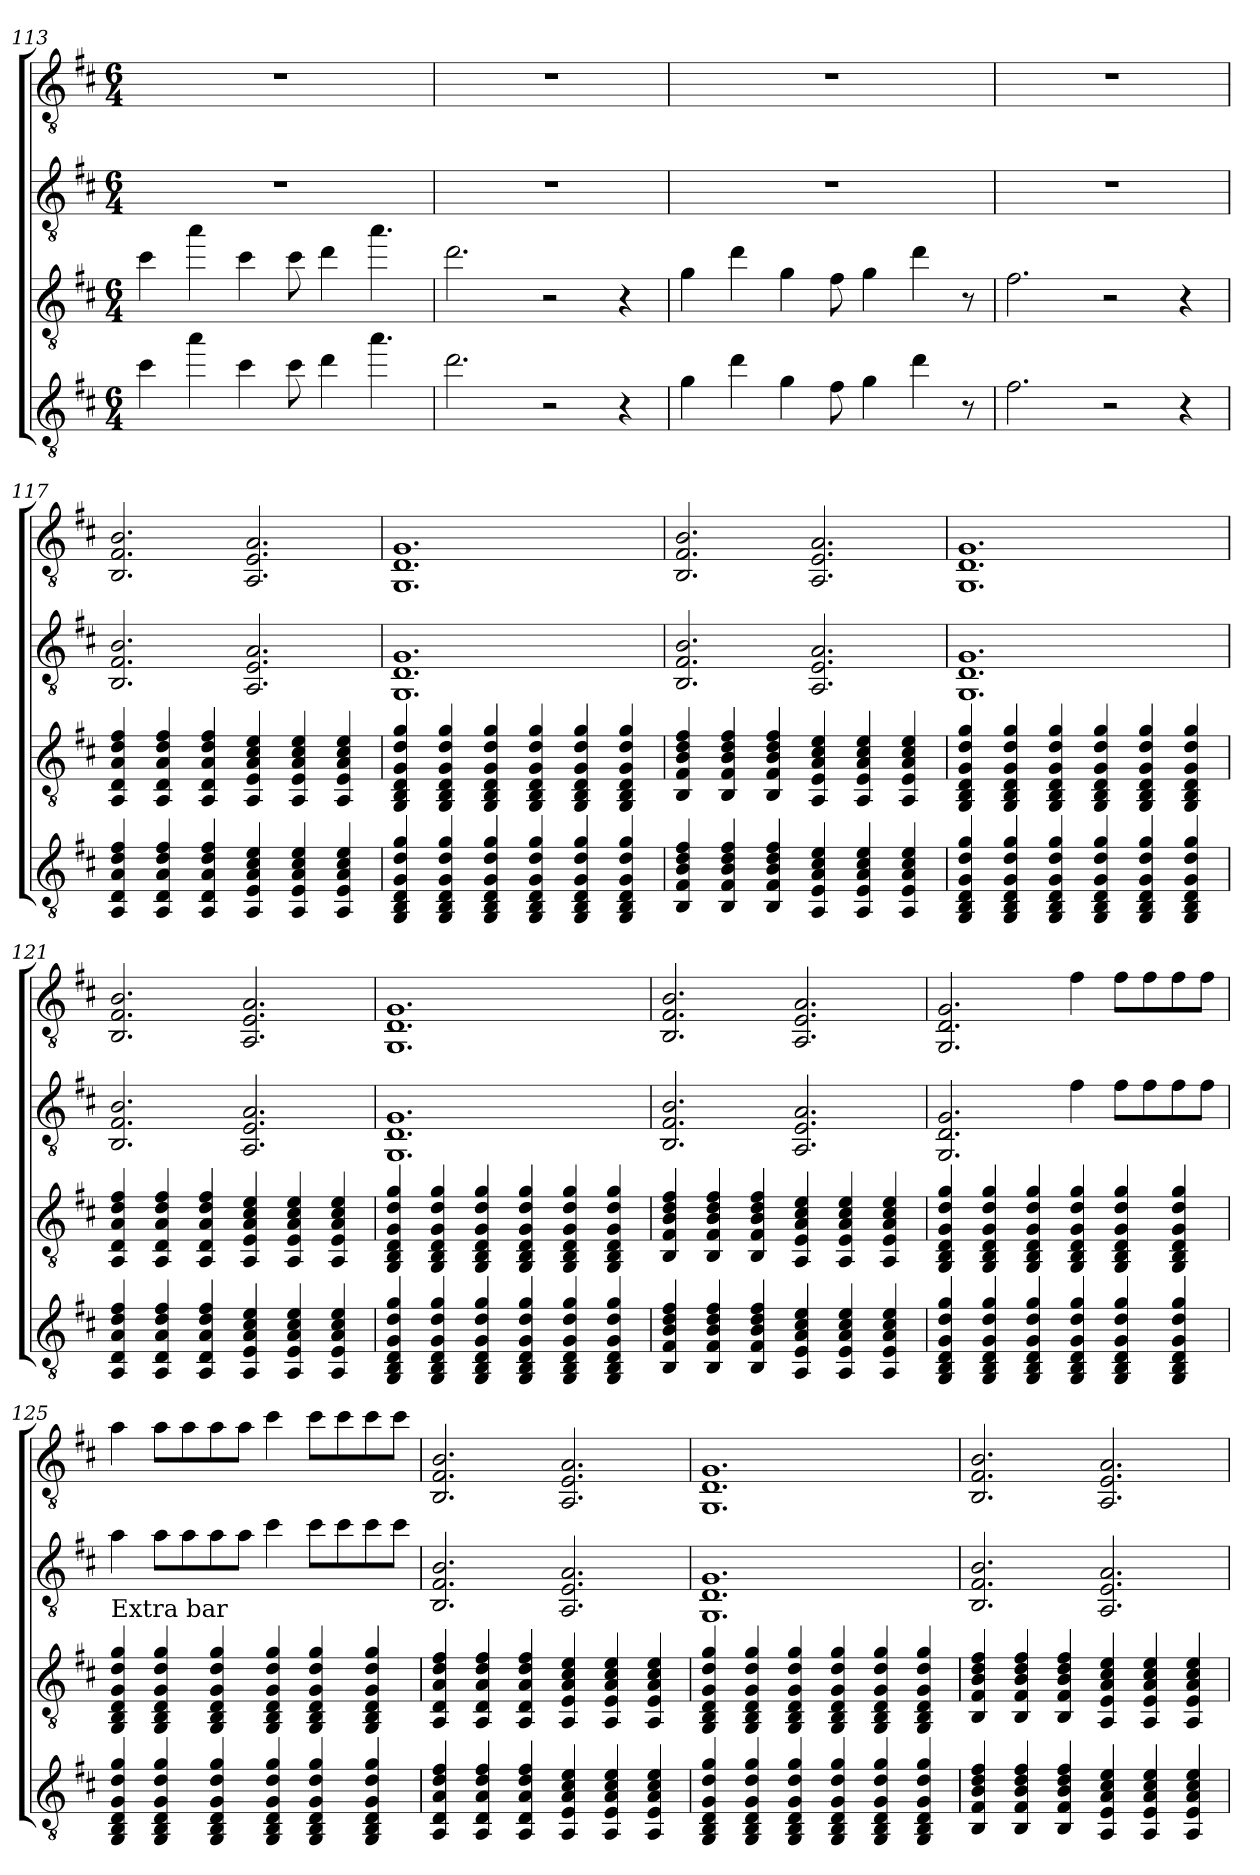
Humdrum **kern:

**kern	**kern	**kern	**kern
*part4	*part3	*part2	*part1
*staff4	*staff3	*staff2	*staff1
*clefGv2	*clefGv2	*clefGv2	*clefGv2
*k[f#c#]	*k[f#c#]	*k[f#c#]	*k[f#c#]
*M6/4	*M6/4	*M6/4	*M6/4
=113	=113	=113	=113
4cc#	4cc#	1.r	1.r
4aa	4aa	.	.
4cc#	4cc#	.	.
8cc#	8cc#	.	.
4dd	4dd	.	.
4.aa	4.aa	.	.
=114	=114	=114	=114
2.dd	2.dd	1.r	1.r
2r	2r	.	.
4r	4r	.	.
!!LO:PB:g=z
=115	=115	=115	=115
4g	4g	1.r	1.r
4dd	4dd	.	.
4g	4g	.	.
8f#	8f#	.	.
4g	4g	.	.
4dd	4dd	.	.
8r	8r	.	.
=116	=116	=116	=116
2.f#	2.f#	1.r	1.r
2r	2r	.	.
4r	4r	.	.
=117	=117	=117	=117
4AA 4D 4A 4d 4f#	4AA 4D 4A 4d 4f#	2.BB 2.F# 2.B	2.BB 2.F# 2.B
4AA 4D 4A 4d 4f#	4AA 4D 4A 4d 4f#	.	.
4AA 4D 4A 4d 4f#	4AA 4D 4A 4d 4f#	.	.
4AA 4E 4A 4c# 4e	4AA 4E 4A 4c# 4e	2.AA 2.E 2.A	2.AA 2.E 2.A
4AA 4E 4A 4c# 4e	4AA 4E 4A 4c# 4e	.	.
4AA 4E 4A 4c# 4e	4AA 4E 4A 4c# 4e	.	.
=118	=118	=118	=118
4GG 4BB 4D 4G 4d 4g	4GG 4BB 4D 4G 4d 4g	1.GG 1.D 1.G	1.GG 1.D 1.G
4GG 4BB 4D 4G 4d 4g	4GG 4BB 4D 4G 4d 4g	.	.
4GG 4BB 4D 4G 4d 4g	4GG 4BB 4D 4G 4d 4g	.	.
4GG 4BB 4D 4G 4d 4g	4GG 4BB 4D 4G 4d 4g	.	.
4GG 4BB 4D 4G 4d 4g	4GG 4BB 4D 4G 4d 4g	.	.
4GG 4BB 4D 4G 4d 4g	4GG 4BB 4D 4G 4d 4g	.	.
=119	=119	=119	=119
4BB 4F# 4B 4d 4f#	4BB 4F# 4B 4d 4f#	2.BB 2.F# 2.B	2.BB 2.F# 2.B
4BB 4F# 4B 4d 4f#	4BB 4F# 4B 4d 4f#	.	.
4BB 4F# 4B 4d 4f#	4BB 4F# 4B 4d 4f#	.	.
4AA 4E 4A 4c# 4e	4AA 4E 4A 4c# 4e	2.AA 2.E 2.A	2.AA 2.E 2.A
4AA 4E 4A 4c# 4e	4AA 4E 4A 4c# 4e	.	.
4AA 4E 4A 4c# 4e	4AA 4E 4A 4c# 4e	.	.
!!LO:LB:g=z
=120	=120	=120	=120
4GG 4BB 4D 4G 4d 4g	4GG 4BB 4D 4G 4d 4g	1.GG 1.D 1.G	1.GG 1.D 1.G
4GG 4BB 4D 4G 4d 4g	4GG 4BB 4D 4G 4d 4g	.	.
4GG 4BB 4D 4G 4d 4g	4GG 4BB 4D 4G 4d 4g	.	.
4GG 4BB 4D 4G 4d 4g	4GG 4BB 4D 4G 4d 4g	.	.
4GG 4BB 4D 4G 4d 4g	4GG 4BB 4D 4G 4d 4g	.	.
4GG 4BB 4D 4G 4d 4g	4GG 4BB 4D 4G 4d 4g	.	.
=121	=121	=121	=121
4AA 4D 4A 4d 4f#	4AA 4D 4A 4d 4f#	2.BB 2.F# 2.B	2.BB 2.F# 2.B
4AA 4D 4A 4d 4f#	4AA 4D 4A 4d 4f#	.	.
4AA 4D 4A 4d 4f#	4AA 4D 4A 4d 4f#	.	.
4AA 4E 4A 4c# 4e	4AA 4E 4A 4c# 4e	2.AA 2.E 2.A	2.AA 2.E 2.A
4AA 4E 4A 4c# 4e	4AA 4E 4A 4c# 4e	.	.
4AA 4E 4A 4c# 4e	4AA 4E 4A 4c# 4e	.	.
=122	=122	=122	=122
4GG 4BB 4D 4G 4d 4g	4GG 4BB 4D 4G 4d 4g	1.GG 1.D 1.G	1.GG 1.D 1.G
4GG 4BB 4D 4G 4d 4g	4GG 4BB 4D 4G 4d 4g	.	.
4GG 4BB 4D 4G 4d 4g	4GG 4BB 4D 4G 4d 4g	.	.
4GG 4BB 4D 4G 4d 4g	4GG 4BB 4D 4G 4d 4g	.	.
4GG 4BB 4D 4G 4d 4g	4GG 4BB 4D 4G 4d 4g	.	.
4GG 4BB 4D 4G 4d 4g	4GG 4BB 4D 4G 4d 4g	.	.
=123	=123	=123	=123
4BB 4F# 4B 4d 4f#	4BB 4F# 4B 4d 4f#	2.BB 2.F# 2.B	2.BB 2.F# 2.B
4BB 4F# 4B 4d 4f#	4BB 4F# 4B 4d 4f#	.	.
4BB 4F# 4B 4d 4f#	4BB 4F# 4B 4d 4f#	.	.
4AA 4E 4A 4c# 4e	4AA 4E 4A 4c# 4e	2.AA 2.E 2.A	2.AA 2.E 2.A
4AA 4E 4A 4c# 4e	4AA 4E 4A 4c# 4e	.	.
4AA 4E 4A 4c# 4e	4AA 4E 4A 4c# 4e	.	.
!!LO:LB:g=z
=124	=124	=124	=124
4GG 4BB 4D 4G 4d 4g	4GG 4BB 4D 4G 4d 4g	2.GG 2.D 2.G	2.GG 2.D 2.G
4GG 4BB 4D 4G 4d 4g	4GG 4BB 4D 4G 4d 4g	.	.
4GG 4BB 4D 4G 4d 4g	4GG 4BB 4D 4G 4d 4g	.	.
4GG 4BB 4D 4G 4d 4g	4GG 4BB 4D 4G 4d 4g	4f#	4f#
4GG 4BB 4D 4G 4d 4g	4GG 4BB 4D 4G 4d 4g	8f#L	8f#L
.	.	8f#	8f#
4GG 4BB 4D 4G 4d 4g	4GG 4BB 4D 4G 4d 4g	8f#	8f#
.	.	8f#J	8f#J
=125	=125	=125	=125
!	!LO:TX:t=Extra bar	!	!
4GG 4BB 4D 4G 4d 4g	4GG 4BB 4D 4G 4d 4g	4a	4a
4GG 4BB 4D 4G 4d 4g	4GG 4BB 4D 4G 4d 4g	8aL	8aL
.	.	8a	8a
4GG 4BB 4D 4G 4d 4g	4GG 4BB 4D 4G 4d 4g	8a	8a
.	.	8aJ	8aJ
4GG 4BB 4D 4G 4d 4g	4GG 4BB 4D 4G 4d 4g	4cc#	4cc#
4GG 4BB 4D 4G 4d 4g	4GG 4BB 4D 4G 4d 4g	8cc#L	8cc#L
.	.	8cc#	8cc#
4GG 4BB 4D 4G 4d 4g	4GG 4BB 4D 4G 4d 4g	8cc#	8cc#
.	.	8cc#J	8cc#J
=126	=126	=126	=126
4AA 4D 4A 4d 4f#	4AA 4D 4A 4d 4f#	2.BB 2.F# 2.B	2.BB 2.F# 2.B
4AA 4D 4A 4d 4f#	4AA 4D 4A 4d 4f#	.	.
4AA 4D 4A 4d 4f#	4AA 4D 4A 4d 4f#	.	.
4AA 4E 4A 4c# 4e	4AA 4E 4A 4c# 4e	2.AA 2.E 2.A	2.AA 2.E 2.A
4AA 4E 4A 4c# 4e	4AA 4E 4A 4c# 4e	.	.
4AA 4E 4A 4c# 4e	4AA 4E 4A 4c# 4e	.	.
=127	=127	=127	=127
4GG 4BB 4D 4G 4d 4g	4GG 4BB 4D 4G 4d 4g	1.GG 1.D 1.G	1.GG 1.D 1.G
4GG 4BB 4D 4G 4d 4g	4GG 4BB 4D 4G 4d 4g	.	.
4GG 4BB 4D 4G 4d 4g	4GG 4BB 4D 4G 4d 4g	.	.
4GG 4BB 4D 4G 4d 4g	4GG 4BB 4D 4G 4d 4g	.	.
4GG 4BB 4D 4G 4d 4g	4GG 4BB 4D 4G 4d 4g	.	.
4GG 4BB 4D 4G 4d 4g	4GG 4BB 4D 4G 4d 4g	.	.
!!LO:PB:g=z
=128	=128	=128	=128
4BB 4F# 4B 4d 4f#	4BB 4F# 4B 4d 4f#	2.BB 2.F# 2.B	2.BB 2.F# 2.B
4BB 4F# 4B 4d 4f#	4BB 4F# 4B 4d 4f#	.	.
4BB 4F# 4B 4d 4f#	4BB 4F# 4B 4d 4f#	.	.
4AA 4E 4A 4c# 4e	4AA 4E 4A 4c# 4e	2.AA 2.E 2.A	2.AA 2.E 2.A
4AA 4E 4A 4c# 4e	4AA 4E 4A 4c# 4e	.	.
4AA 4E 4A 4c# 4e	4AA 4E 4A 4c# 4e	.	.
=	=	=	=
*-	*-	*-	*-
